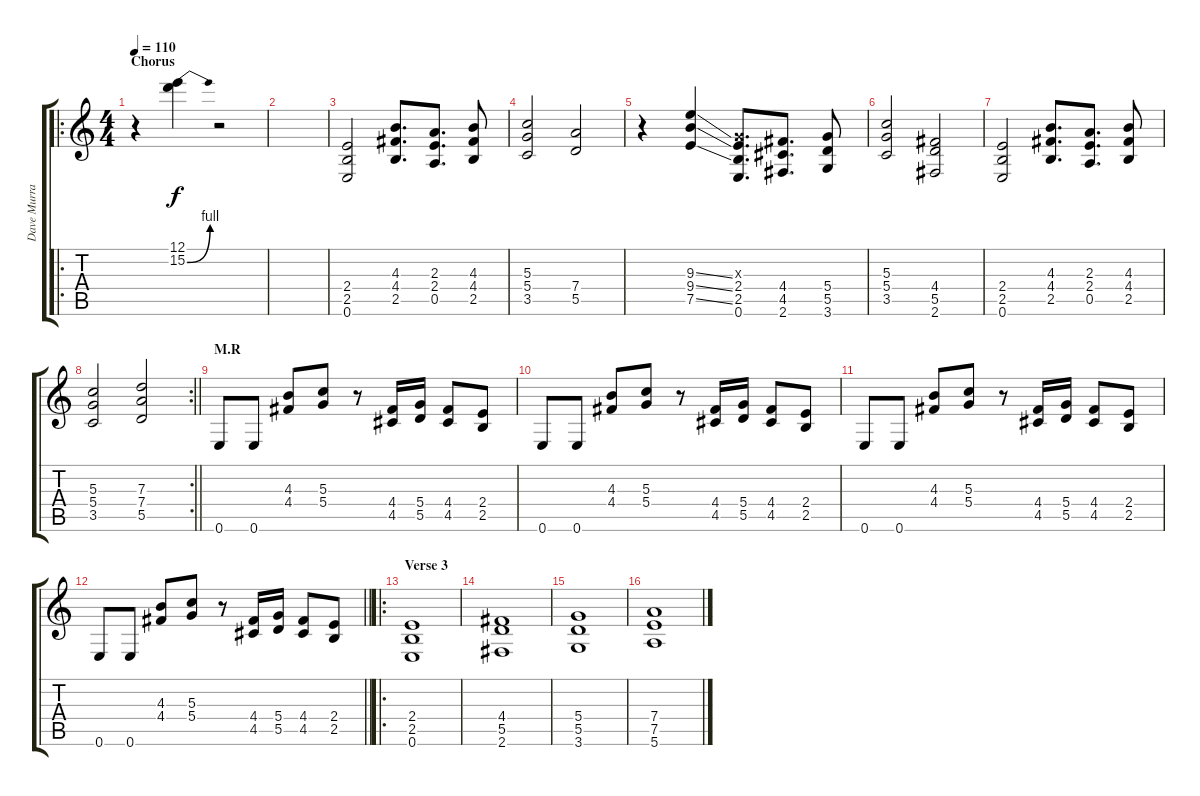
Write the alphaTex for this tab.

\track ("Dave Murray (Dis)" "Dave Murra") {instrument distortionguitar}
\staff {score tabs}
\tuning (E4 B3 G3 D3 A2 E2) {hide}
\ro
\ts (4 4)
\section ("" "Chorus")
\tempo 110
\clef g2
\ks c
r.4{dy f} (12.1 15.2{be (bend 0 0 60 4)}).4 r.2 |
|
(2.4 2.5 0.6).2 (4.3 4.4 2.5).8{d} (2.3 2.4 0.5).8{d} (4.3 4.4 2.5).8 |
(5.3 5.4 3.5).2 (7.4 5.5).2 |
r.4 (9.3{ss} 9.4{ss} 7.5{ss}).4 (0.3{x} 2.4 2.5 0.6).8{d} (4.4 4.5 2.6).8{d} (5.4 5.5 3.6).8 |
(5.3 5.4 3.5).2 (4.4 5.5 2.6).2 |
(2.4 2.5 0.6).2 (4.3 4.4 2.5).8{d} (2.3 2.4 0.5).8{d} (4.3 4.4 2.5).8 |
\rc 2
\barLineRight lightlight
(5.3 5.4 3.5).2 (7.3 7.4 5.5).2 |
\section ("" "M.R")
0.6.8 0.6.8 (4.3 4.4).8 (5.3 5.4).8 r.8 (4.4 4.5).16 (5.4 5.5).16 (4.4 4.5).8 (2.4 2.5).8 |
0.6.8 0.6.8 (4.3 4.4).8 (5.3 5.4).8 r.8 (4.4 4.5).16 (5.4 5.5).16 (4.4 4.5).8 (2.4 2.5).8 |
0.6.8 0.6.8 (4.3 4.4).8 (5.3 5.4).8 r.8 (4.4 4.5).16 (5.4 5.5).16 (4.4 4.5).8 (2.4 2.5).8 |
\barLineRight lightlight
0.6.8 0.6.8 (4.3 4.4).8 (5.3 5.4).8 r.8 (4.4 4.5).16 (5.4 5.5).16 (4.4 4.5).8 (2.4 2.5).8 |
\ro
\section ("" "Verse 3")
(2.4 2.5 0.6).1 |
(4.4 5.5 2.6).1 |
(5.4 5.5 3.6).1 |
(7.4 7.5 5.6).1
